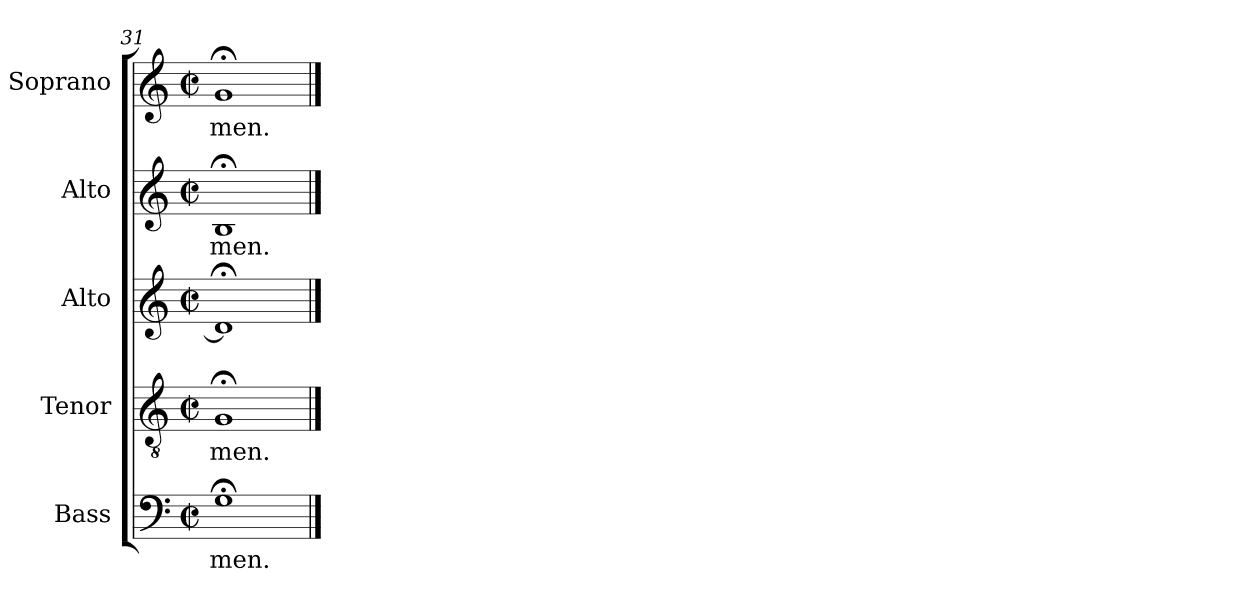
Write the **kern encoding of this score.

**kern	**text	**kern	**text	**kern	**kern	**text	**kern	**text
*part5	*part5	*part4	*part4	*part3	*part2	*part2	*part1	*part1
*staff5	*staff5	*staff4	*staff4	*staff3	*staff2	*staff2	*staff1	*staff1
*I"Bass	*	*I"Tenor	*	*I"Alto	*I"Alto	*	*I"Soprano	*
*I'B.	*	*I'T.	*	*I'A.	*I'A.	*	*I'S.	*
*clefF4	*	*clefGv2	*	*clefG2	*clefG2	*	*clefG2	*
*	*	*ITrd7c12	*	*	*	*	*	*
*k[]	*	*k[]	*	*k[]	*k[]	*	*k[]	*
*C:	*	*C:	*	*C:	*C:	*	*C:	*
*M2/2	*	*M2/2	*	*M2/2	*M2/2	*	*M2/2	*
*met(c|)	*	*met(c|)	*	*met(c|)	*met(c|)	*	*met(c|)	*
=31	=31	=31	=31	=31	=31	=31	=31	=31
!	!LO:LY:b:color=#000000	!	!	!	!	!	!	!
!	!	!	!LO:LY:b:color=#000000	!	!	!	!	!
!	!	!	!	!	!	!LO:LY:b:color=#000000	!	!
!	!	!	!	!	!	!	!	!LO:LY:b:color=#000000
1G;i	-men.	1GG;i	-men.	1d;i]	1B;i	-men.	1g;i	-men.
==	==	==	==	==	==	==	==	==
*-	*-	*-	*-	*-	*-	*-	*-	*-
